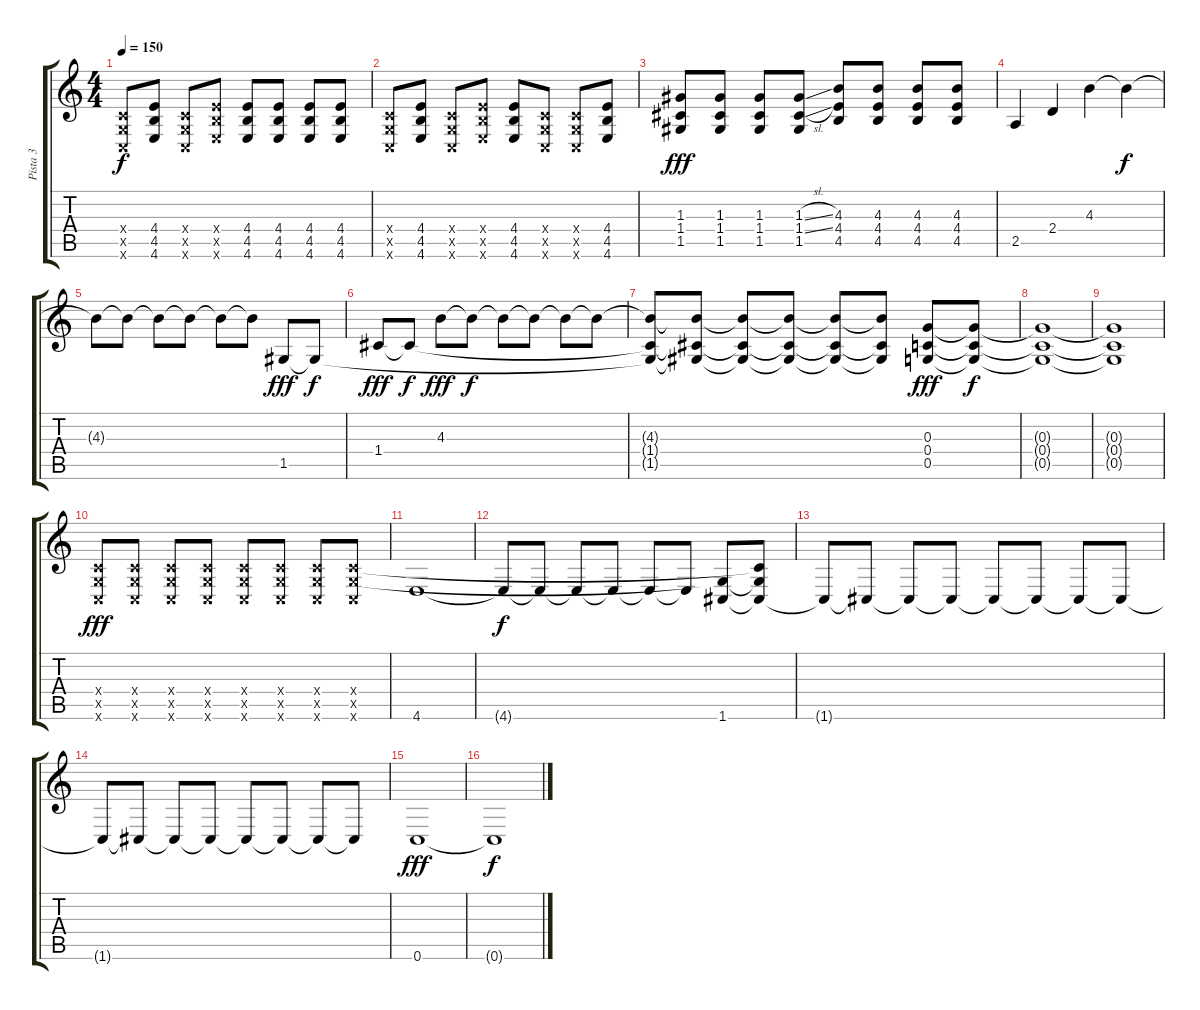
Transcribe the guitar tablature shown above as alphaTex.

\track ("Pista 3" "Pista 3") {instrument overdrivenguitar}
\staff {score tabs}
\tuning (E4 C4 G3 C3 G2 C2) {hide}
\ts (4 4)
\tempo 150
\clef g2
\ks c
(0.4{x} 0.5{x} 0.6{x}).8{dy f} (4.4 4.5 4.6).8 (0.4{x} 0.5{x} 0.6{x}).8 (4.4{x} 4.5{x} 4.6{x}).8 (4.4 4.5 4.6).8 (4.4 4.5 4.6).8 (4.4 4.5 4.6).8 (4.4 4.5 4.6).8 |
(0.4{x} 0.5{x} 0.6{x}).8 (4.4 4.5 4.6).8 (0.4{x} 0.5{x} 0.6{x}).8 (4.4{x} 4.5{x} 4.6{x}).8 (4.4 4.5 4.6).8 (0.4{x} 0.5{x} 0.6{x}).8 (0.4{x} 0.5{x} 0.6{x}).8 (4.4 4.5 4.6).8 |
(1.3 1.4 1.5).8{dy fff} (1.3 1.4 1.5).8 (1.3 1.4 1.5).8 (1.3{sl} 1.4{sl} 1.5).8 (4.3 4.4 4.5).8 (4.3 4.4 4.5).8 (4.3 4.4 4.5).8 (4.3 4.4 4.5).8 |
2.5.4{volume 16} 2.4.4 4.3.4 4.3{t}.4{dy f} |
4.3{t}.8 4.3{t}.8 4.3{t}.8 4.3{t}.8 4.3{t}.8 4.3{t}.8 1.5.8{dy fff} 1.5{t}.8{dy f} |
1.4.8{dy fff} 1.4{t}.8{dy f} 4.3.8{dy fff} 4.3{t}.8{dy f} 4.3{t}.8 4.3{t}.8 4.3{t}.8 4.3{t}.8 |
(4.3{t} 1.4{t} 1.5{t}).8 (4.3{t} 1.4{t} 1.5{t}).8 (4.3{t} 1.4{t} 1.5{t}).8 (4.3{t} 1.4{t} 1.5{t}).8 (4.3{t} 1.4{t} 1.5{t}).8 (4.3{t} 1.4{t} 1.5{t}).8 (0.3 0.4 0.5).8{dy fff} (0.3{t} 0.4{t} 0.5{t}).8{dy f} |
(0.3{t} 0.4{t} 0.5{t}).1 |
(0.3{t} 0.4{t} 0.5{t}).1 |
(0.4{x} 0.5{x} 0.6{x}).8{dy fff} (0.4{x} 0.5{x} 0.6{x}).8 (0.4{x} 0.5{x} 0.6{x}).8 (0.4{x} 0.5{x} 0.6{x}).8 (0.4{x} 0.5{x} 0.6{x}).8 (0.4{x} 0.5{x} 0.6{x}).8 (0.4{x} 0.5{x} 0.6{x}).8 (0.4{x} 0.5{x} 0.6{x}).8 |
4.6.1 |
4.6{t}.8{dy f} 4.6{t}.8 4.6{t}.8 4.6{t}.8 4.6{t}.8 4.6{t}.8 (0.5{t} 1.6).8 (0.4{t} 0.5{t} 1.6{t}).8 |
1.6{t}.8 1.6{t}.8 1.6{t}.8 1.6{t}.8 1.6{t}.8 1.6{t}.8 1.6{t}.8 1.6{t}.8 |
1.6{t}.8 1.6{t}.8 1.6{t}.8 1.6{t}.8 1.6{t}.8 1.6{t}.8 1.6{t}.8 1.6{t}.8 |
0.6.1{dy fff} |
0.6{t}.1{dy f}
